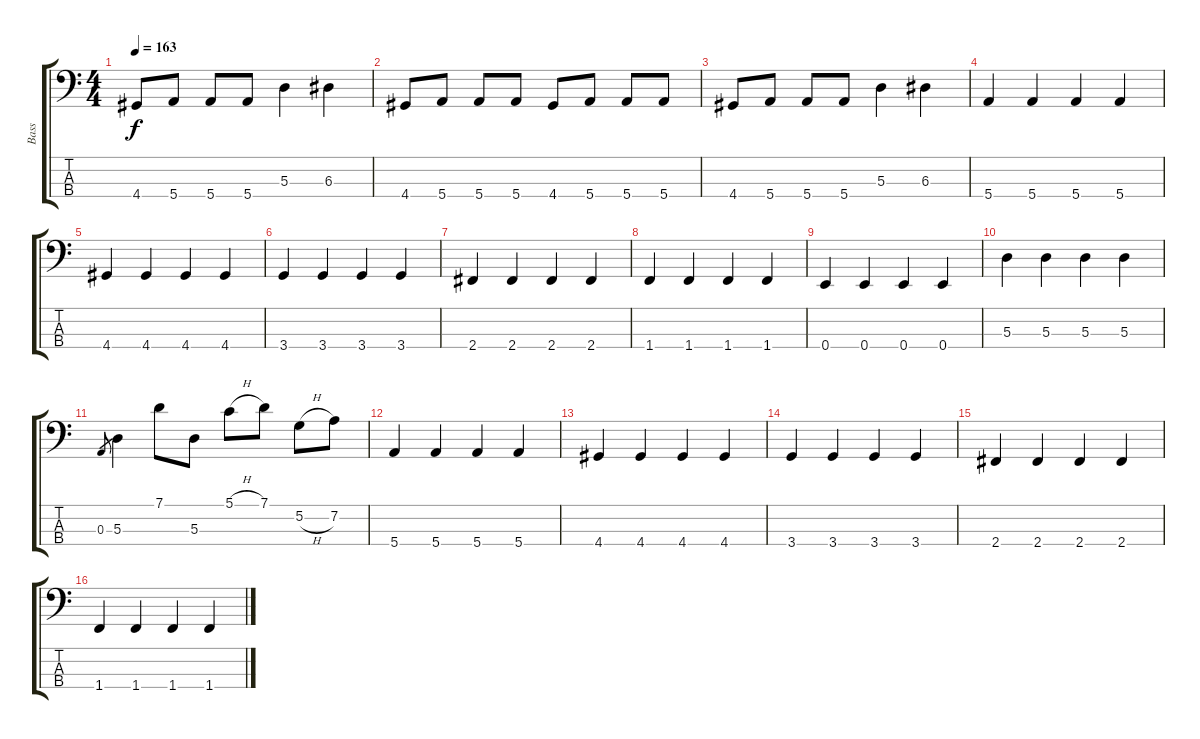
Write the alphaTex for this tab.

\track ("Bass" "Bass") {instrument electricbasspick}
\staff {score tabs}
\tuning (G2 D2 A1 E1) {hide}
\ts (4 4)
\tempo 163
\clef f4
\ks c
4.4.8{dy f} 5.4.8 5.4.8 5.4.8 5.3.4 6.3.4 |
4.4.8 5.4.8 5.4.8 5.4.8 4.4.8 5.4.8 5.4.8 5.4.8 |
4.4.8 5.4.8 5.4.8 5.4.8 5.3.4 6.3.4 |
5.4.4 5.4.4 5.4.4 5.4.4 |
4.4.4 4.4.4 4.4.4 4.4.4 |
3.4.4 3.4.4 3.4.4 3.4.4 |
2.4.4 2.4.4 2.4.4 2.4.4 |
1.4.4 1.4.4 1.4.4 1.4.4 |
0.4.4 0.4.4 0.4.4 0.4.4 |
5.3.4 5.3.4 5.3.4 5.3.4 |
0.3.8{gr} 5.3.4 7.1.8 5.3.8 5.1{h}.8 7.1.8 5.2{h}.8 7.2.8 |
5.4.4 5.4.4 5.4.4 5.4.4 |
4.4.4 4.4.4 4.4.4 4.4.4 |
3.4.4 3.4.4 3.4.4 3.4.4 |
2.4.4 2.4.4 2.4.4 2.4.4 |
1.4.4 1.4.4 1.4.4 1.4.4
